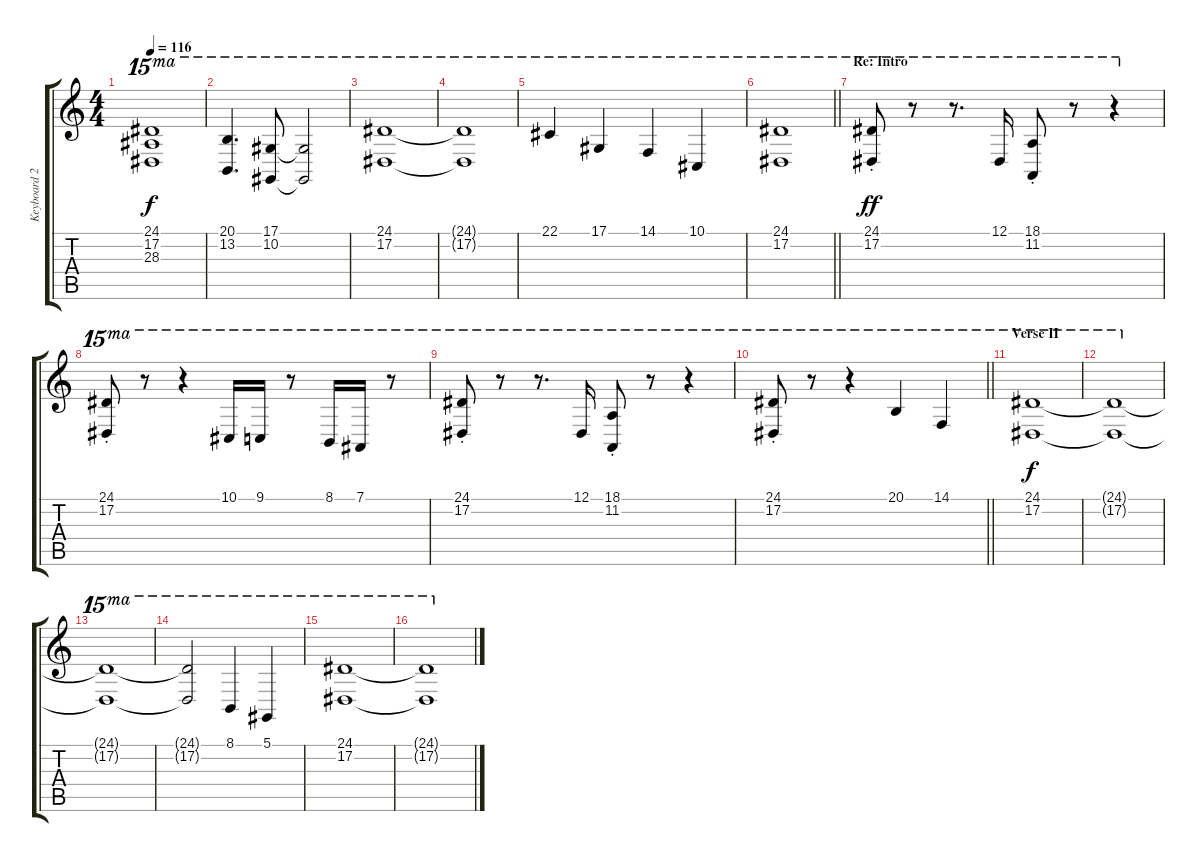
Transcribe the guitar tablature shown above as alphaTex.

\track ("Keyboard 2" "Keyboard 2") {instrument stringensemble1}
\staff {score tabs}
\tuning (Eb4 Bb3 Gb3 Db3 Ab2 Eb2) {hide}
\ts (4 4)
\tempo 116
\clef g2
\ks c
(24.1 17.2 28.3).1{ot 15ma dy f instrument stringensemble2} |
(20.1 13.2).4{d ot 15ma instrument stringensemble1} (17.1 10.2).8{ot 15ma} (17.1{t} 10.2{t}).2{ot 15ma} |
(24.1 17.2).1{ot 15ma instrument stringensemble2} |
(24.1{t} 17.2{t}).1{ot 15ma} |
22.1.4{ot 15ma instrument stringensemble1} 17.1.4{ot 15ma} 14.1.4{ot 15ma} 10.1.4{ot 15ma} |
\barLineRight lightlight
(24.1 17.2).1{ot 15ma instrument stringensemble2} |
\section ("" "Re: Intro")
(24.1{st} 17.2{st}).8{ot 15ma dy ff instrument stringensemble1} r.8{ot 15ma} r.8{d ot 15ma} 12.1.16{ot 15ma} (18.1{st} 11.2{st}).8{ot 15ma} r.8{ot 15ma} r.4{ot 15ma} |
(24.1{st} 17.2{st}).8{ot 15ma} r.8{ot 15ma} r.4{ot 15ma} 10.1.16{ot 15ma} 9.1.16{ot 15ma} r.8{ot 15ma} 8.1.16{ot 15ma} 7.1.16{ot 15ma} r.8{ot 15ma} |
(24.1{st} 17.2{st}).8{ot 15ma} r.8{ot 15ma} r.8{d ot 15ma} 12.1.16{ot 15ma} (18.1{st} 11.2{st}).8{ot 15ma} r.8{ot 15ma} r.4{ot 15ma} |
\barLineRight lightlight
(24.1{st} 17.2{st}).8{ot 15ma} r.8{ot 15ma} r.4{ot 15ma} 20.1.4{ot 15ma} 14.1.4{ot 15ma} |
\section ("" "Verse II")
(24.1 17.2).1{ot 15ma dy f} |
(24.1{t} 17.2{t}).1{ot 15ma} |
(24.1{t} 17.2{t}).1{ot 15ma} |
(24.1{t} 17.2{t}).2{ot 15ma} 8.1.4{ot 15ma} 5.1.4{ot 15ma} |
(24.1 17.2).1{ot 15ma} |
(24.1{t} 17.2{t}).1{ot 15ma}
